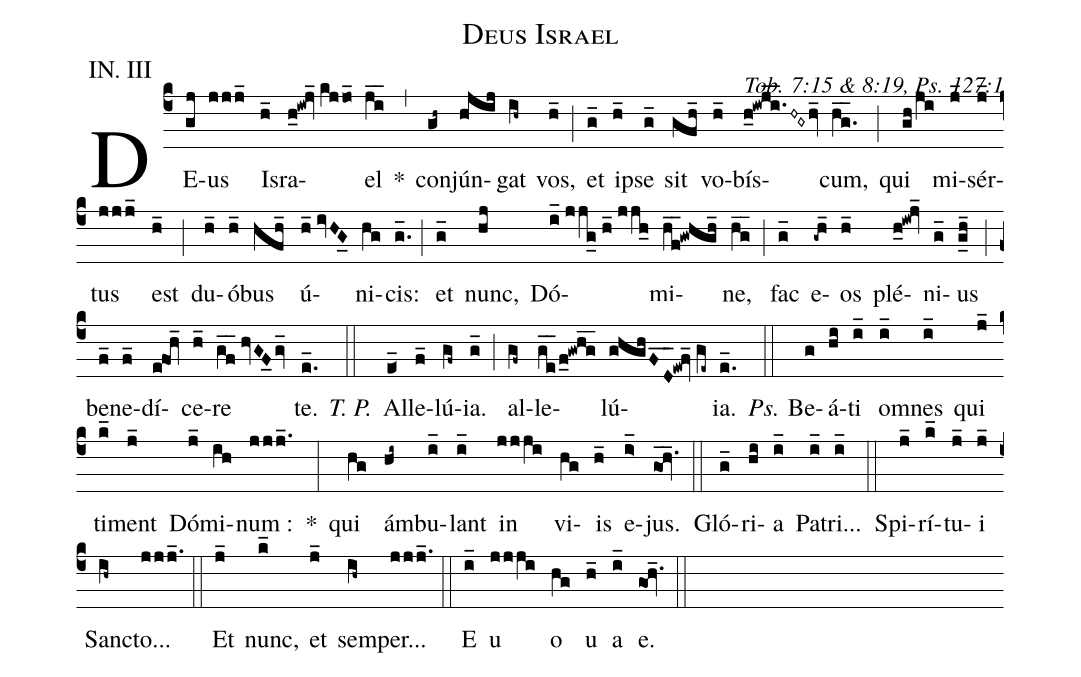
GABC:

name:Deus Israel;
office-part:Introitus;
mode:3;
commentary: Tob. 7:15 & 8:19, Ps. 127:1;
annotation: IN. III;
%%
(c4) DE(gj)us(jjj_) Is(h_)ra(h_0!iWj_//kjjo_)el(ji__) *(,) con(gh~)jún(hjij)gat(ih~) vos,(h_) (;) et(g_) i(h_)pse(g_) sit(gfh_) vo(h_)bís(h_0!iwji.__H~rG~rhv_)cum,(hg.__) (;) qui(gh/ji) mi(j_)sér(j_)tus(jjj_) est(h_) (;) du(h_)ó(h_)bus(hfh_) ú(h_//ivHG_0)ni(hg)cis:(g._) (;) et(g_) nunc,(hj) Dó(i_//jjg_//h_//jjh_)mi(hf__!gwhgh_)ne,(hg__) (;) fac(g_) e(-gh_)os(h_) plé(h_0!iWj_)ni(g_)us(gh__) (;) be(f_)ne(f_)dí(efOh_)ce(h_)re(gf__//hvGF_0gv_) te.(e._) <i>T. P.</i>(::) Al(e<_)le(f_)lú(gf~)ia.(g_) (;) al(gf~)le(ge__/f_0!gwhg__)lú(ghghFD__!eWf_//ge~)ia.(e._) (::) <i>Ps.</i> Be(g)á(hi)ti(i_) o(i_)mnes(i_) qui(j_) ti(k_)ment(j_) Dó(j_)mi(ih)num :(jjj._) *(:) qui(hg) ám(hi~)bu(i_)lant(i_) in(jjji) vi(hg)is(h_) e(i>_)jus.(gOh.__) (::) Gló(g_)ri(hi)a(i_) Pa(i_)tri...(i_) (::) Spi(j_)rí(k_)tu(j_)i(j_) San(ih~)cto...(jjj._) (::) Et(j_) nunc,(k_) et(j_) sem(ih~)per...(jjj._) (::) E(i_) u(jjji) o(hg) u(h_) a(i_) e.(gOh._) (::)
